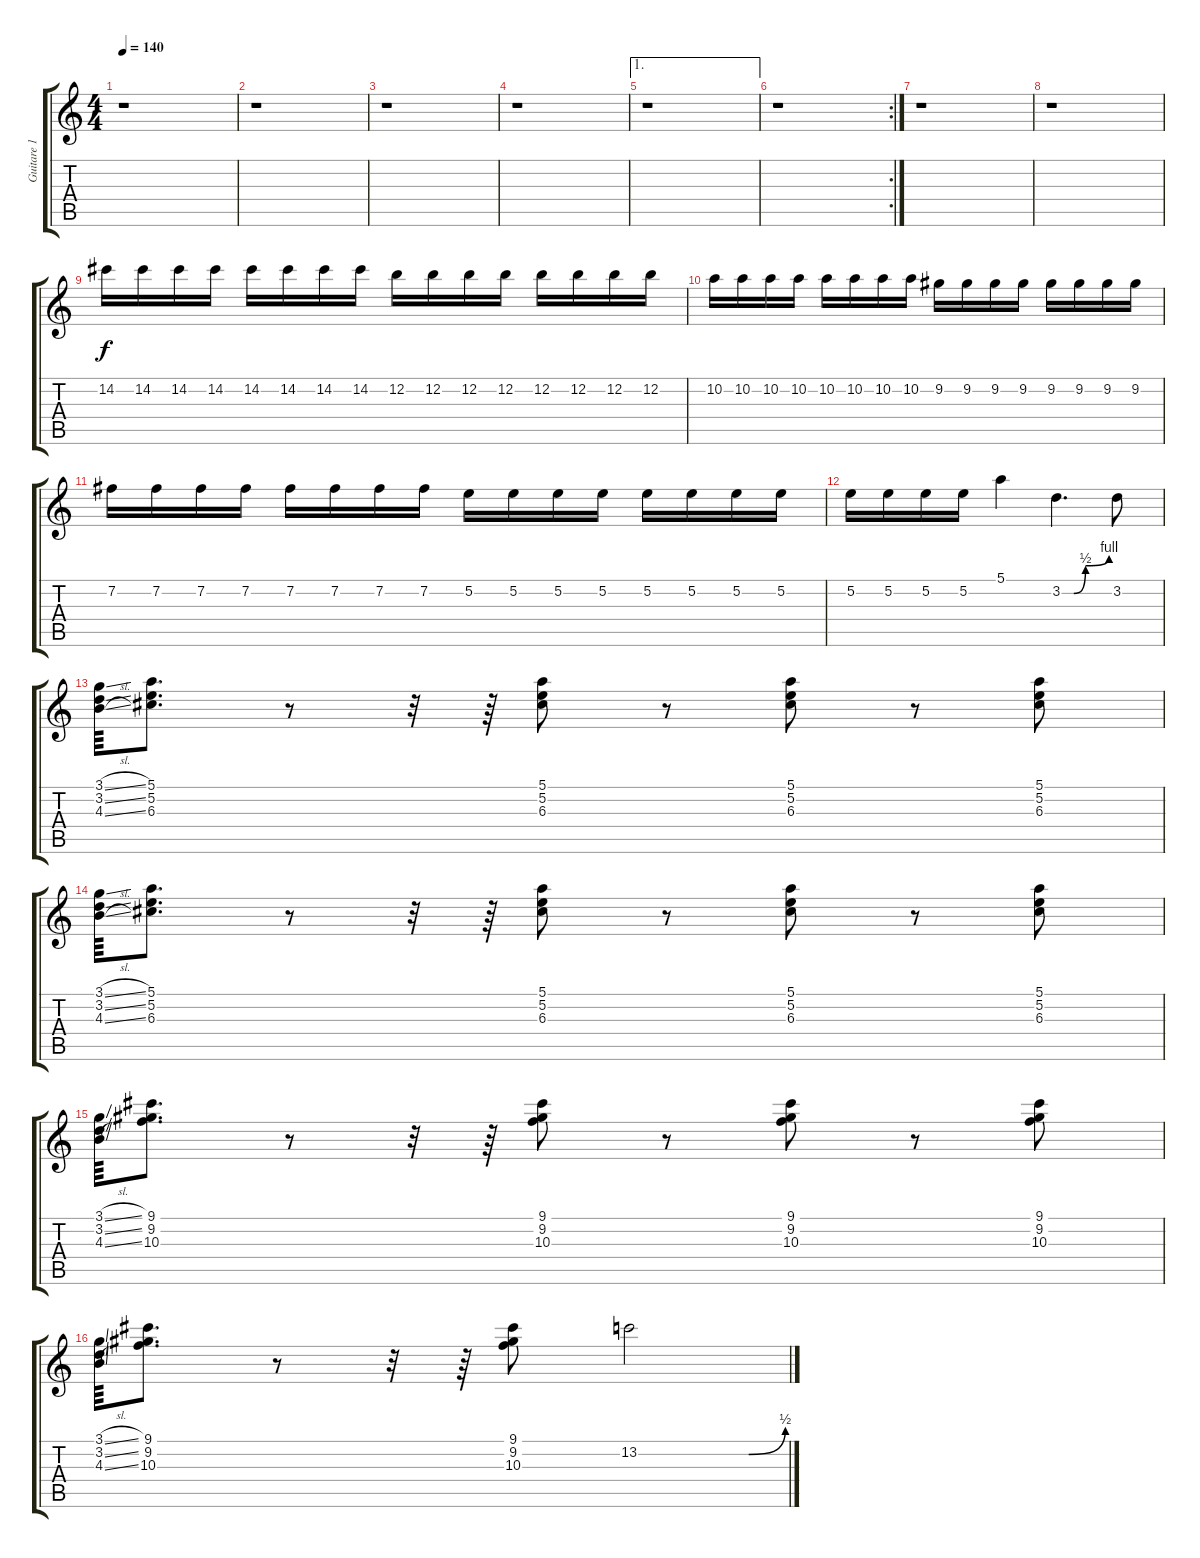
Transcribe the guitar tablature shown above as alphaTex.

\track ("Guitare 1" "Guitare 1") {instrument distortionguitar}
\staff {score tabs}
\tuning (E4 B3 G3 D3 A2 E2) {hide}
\ts (4 4)
\tempo 140
\clef g2
\ks c
r.1{dy f} |
r.1 |
r.1 |
r.1 |
\ae 1
r.1 |
\rc 2
r.1 |
r.1 |
r.1 |
14.2.16 14.2.16 14.2.16 14.2.16 14.2.16 14.2.16 14.2.16 14.2.16 12.2.16 12.2.16 12.2.16 12.2.16 12.2.16 12.2.16 12.2.16 12.2.16 |
10.2.16 10.2.16 10.2.16 10.2.16 10.2.16 10.2.16 10.2.16 10.2.16 9.2.16 9.2.16 9.2.16 9.2.16 9.2.16 9.2.16 9.2.16 9.2.16 |
7.2.16 7.2.16 7.2.16 7.2.16 7.2.16 7.2.16 7.2.16 7.2.16 5.2.16 5.2.16 5.2.16 5.2.16 5.2.16 5.2.16 5.2.16 5.2.16 |
5.2.16 5.2.16 5.2.16 5.2.16 5.1.4 3.2{be (custom 0 0 15 0 30 2 60 4)}.4{d} 3.2.8 |
(3.1{sl} 3.2{sl} 4.3{sl}).64 (5.1 5.2 6.3).8{d} r.8 r.32 r.64 (5.1 5.2 6.3).8 r.8 (5.1 5.2 6.3).8 r.8 (5.1 5.2 6.3).8 |
(3.1{sl} 3.2{sl} 4.3{sl}).64 (5.1 5.2 6.3).8{d} r.8 r.32 r.64 (5.1 5.2 6.3).8 r.8 (5.1 5.2 6.3).8 r.8 (5.1 5.2 6.3).8 |
(3.1{sl} 3.2{sl} 4.3{sl}).64 (9.1 9.2 10.3).8{d} r.8 r.32 r.64 (9.1 9.2 10.3).8 r.8 (9.1 9.2 10.3).8 r.8 (9.1 9.2 10.3).8 |
(3.1{sl} 3.2{sl} 4.3{sl}).64 (9.1 9.2 10.3).8{d} r.8 r.32 r.64 (9.1 9.2 10.3).8 13.2{be (custom 0 0 13 0 15 0 30 0 45 0 60 2)}.2
